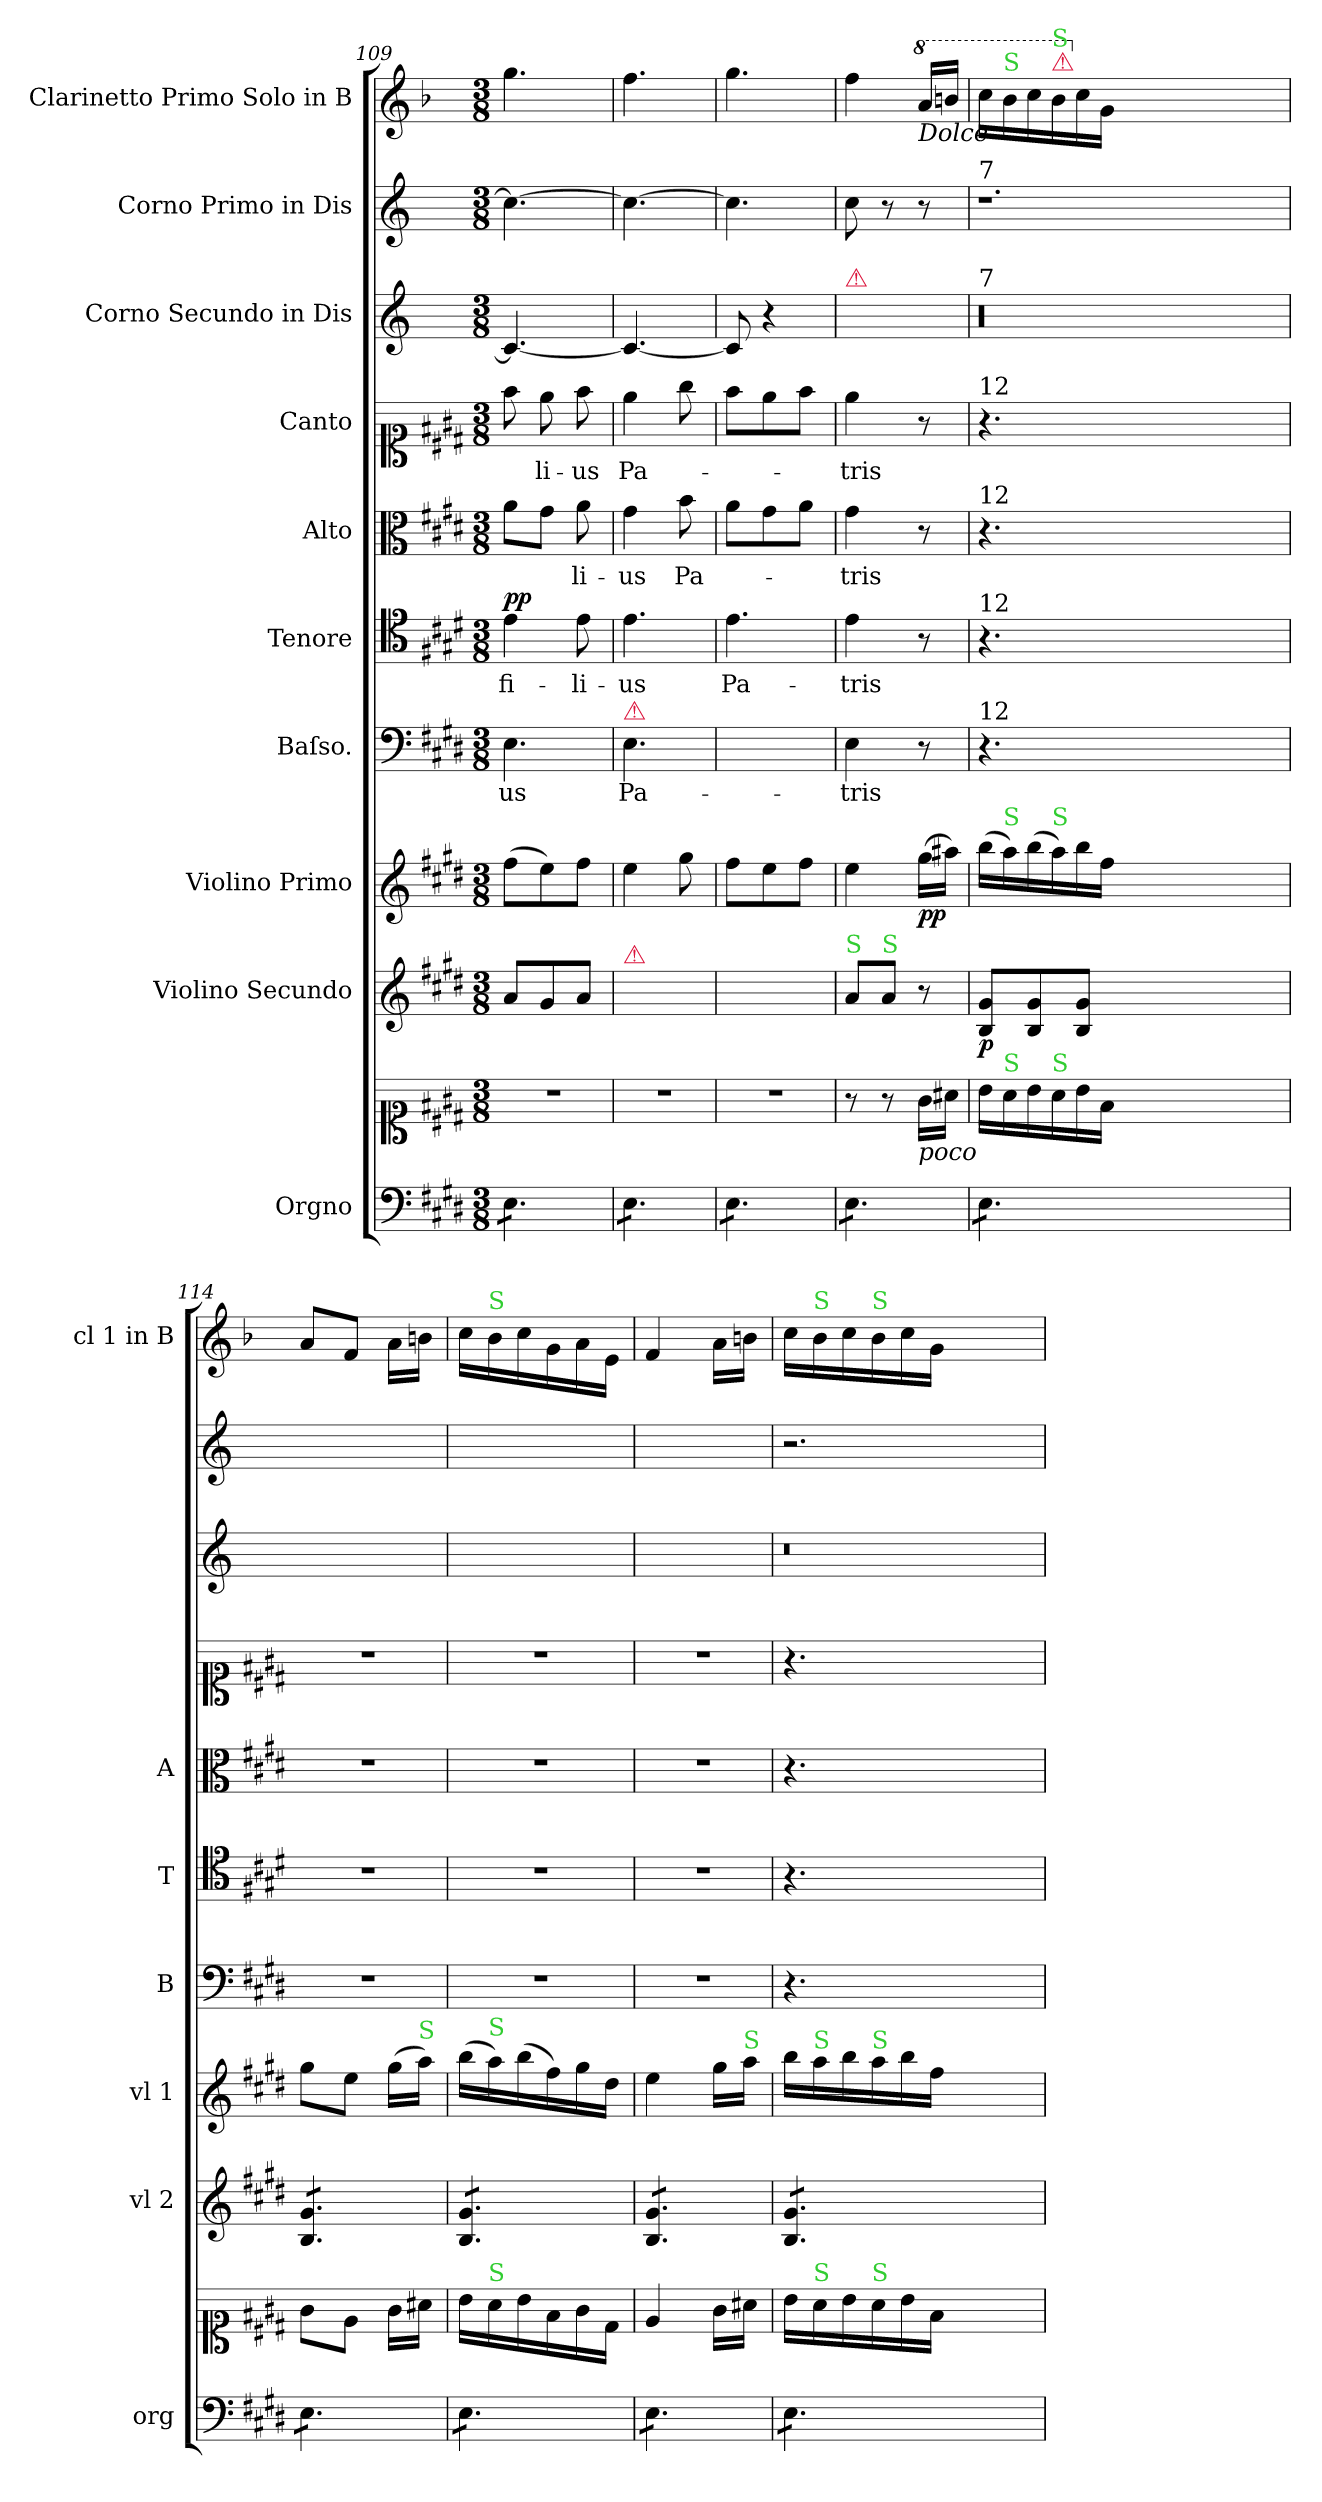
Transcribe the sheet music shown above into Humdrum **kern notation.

**kern	**kern	**kern	**dynam	**kern	**dynam	**kern	**text	**kern	**text	**dynam	**kern	**text	**kern	**text	**kern	**kern	**kern
*part10	*part10	*part9	*part9	*part8	*part8	*part7	*part7	*part6	*part6	*part6	*part5	*part5	*part4	*part4	*part3	*part2	*part1
*staff11	*staff10	*staff9	*staff9	*staff8	*staff8	*staff7	*staff7	*staff6	*staff6	*staff6	*staff5	*staff5	*staff4	*staff4	*staff3	*staff2	*staff1
*I"Orgno	*	*I"Violino Secundo	*	*I"Violino Primo	*	*I"Baſso.	*	*I"Tenore	*	*	*I"Alto	*	*I"Canto	*	*I"Corno Secundo in Dis	*I"Corno Primo in Dis	*I"Clarinetto Primo Solo in B
*I'org	*	*I'vl 2	*	*I'vl 1	*	*I'B	*	*I'T	*	*	*I'A	*	*	*	*	*	*I'cl 1 in B
*clefF4	*clefC1	*clefG2	*	*clefG2	*	*clefF4	*	*clefC4	*	*	*clefC3	*	*clefC1	*	*clefG2	*clefG2	*clefG2
*	*	*	*	*	*	*	*	*	*	*	*	*	*	*	*ITrd5c8	*ITrd5c8	*ITrd1c1
*k[f#c#g#d#]	*k[f#c#g#d#]	*k[f#c#g#d#]	*	*k[f#c#g#d#]	*	*k[f#c#g#d#]	*	*k[f#c#g#d#]	*	*	*k[f#c#g#d#]	*	*k[f#c#g#d#]	*	*k[f#c#g#d#]	*k[f#c#g#d#]	*k[f#c#g#d#]
*E:	*E:	*E:	*	*E:	*	*E:	*	*E:	*	*	*E:	*	*E:	*	*E:	*E:	*E:
*M3/8	*M3/8	*M3/8	*	*M3/8	*	*M3/8	*	*M3/8	*	*	*M3/8	*	*M3/8	*	*M3/8	*M3/8	*M3/8
=109	=109	=109	=109	=109	=109	=109	=109	=109	=109	=109	=109	=109	=109	=109	=109	=109	=109
!	!	!	!	!	!	!	!	!	!	!LO:DY:b	!	!	!	!	!	!	!
*tremolo	*	*	*	*	*	*	*	*	*	*	*	*	*	*	*	*	*
8E\L	4.r	8a/L	.	(8ff#\L	.	4.E\	-us	4e\	fi-	pp	8a\L	.	8ff#\	.	4.E/_	4.e\_	4.ff#\
8E\	.	8g#/	.	8ee\)	.	.	.	.	.	.	8g#\J	.	8ee\	-li-	.	.	.
8E\J	.	8a/J	.	8ff#\J	.	.	.	8e\	-li-	.	8a\	-li-	8ff#\	-us	.	.	.
=110	=110	=110	=110	=110	=110	=110	=110	=110	=110	=110	=110	=110	=110	=110	=110	=110	=110
!	!	!	!	!	!	!LO:TX:a:color=crimson:t=⚠	!	!	!	!	!	!	!	!	!	!	!
!	!	!LO:TX:a:color=crimson:t=⚠	!	!	!	!	!	!	!	!	!	!	!	!	!	!	!
8E\L	4.r	4e/yy	.	4ee\	.	4.E\	Pa-	4.e\	-us	.	4g#\	-us	4ee\	Pa-	4.E/_	4.e\_	4.ee\
8E\	.	.	.	.	.	.	.	.	.	.	.	.	.	.	.	.	.
8E\J	.	8b/yy	.	8gg#\	.	.	.	.	.	.	8b\	Pa-	8gg#\	.	.	.	.
=111	=111	=111	=111	=111	=111	=111	=111	=111	=111	=111	=111	=111	=111	=111	=111	=111	=111
8E\L	4.r	8a/Lyy	.	8ff#\L	.	4.E\yy	.	4.e\	Pa-	.	8a\L	.	8ff#\L	.	8E/]	4.e\]	4.ff#\
8E\	.	8g#/yy	.	8ee\	.	.	.	.	.	.	8g#\	.	8ee\	.	4r	.	.
8E\J	.	8a/Jyy	.	8ff#\J	.	.	.	.	.	.	8a\J	.	8ff#\J	.	.	.	.
=112	=112	=112	=112	=112	=112	=112	=112	=112	=112	=112	=112	=112	=112	=112	=112	=112	=112
!	!	!	!	!	!	!	!	!	!	!	!	!	!	!	!LO:TX:a:color=crimson:t=⚠	!	!
!	!	!LO:TX:a:color=limegreen:t=S	!	!	!	!	!	!	!	!	!	!	!	!	!	!	!
8E\L	8r	8a/L	.	4ee\	.	4E\	-tris	4e\	-tris	.	4g#\	-tris	4ee\	-tris	4.ryy	8e\	4ee\
!	!	!LO:TX:a:color=limegreen:t=S	!	!	!	!	!	!	!	!	!	!	!	!	!	!	!
8E\	8r	8a/J	.	.	.	.	.	.	.	.	.	.	.	.	.	8r	.
*	*	*	*	*	*	*	*	*	*	*	*	*	*	*	*	*	*8va
!	!	!	!	!	!	!	!	!	!	!	!	!	!	!	!	!	!LO:TX:b:i:t=Dolce
!	!LO:TX:b:i:t=poco	!	!	!	!	!	!	!	!	!	!	!	!	!	!	!	!
8E\J	16g#\LL	8r	.	(16gg#\LL	pp.	8r	.	8r	.	.	8r	.	8r	.	.	8r	16gg#/LL
.	16a#X\JJ	.	.	16aa#X\JJ)	.	.	.	.	.	.	.	.	.	.	.	.	16aa#X/JJ
=113	=113	=113	=113	=113	=113	=113	=113	=113	=113	=113	=113	=113	=113	=113	=113	=113	=113
!	!	!	!	!	!	!	!	!	!	!	!	!	!	!	!	!LO:TX:a:t=7	!
!	!	!	!	!	!	!	!	!	!	!	!	!	!	!	!LO:TX:a:t=7	!	!
!	!	!	!	!	!	!	!	!	!	!	!	!	!LO:TX:a:t=12	!	!	!	!
!	!	!	!	!	!	!	!	!	!	!	!LO:TX:a:t=12	!	!	!	!	!	!
!	!	!	!	!	!	!	!	!LO:TX:a:t=12	!	!	!	!	!	!	!	!	!
!	!	!	!	!	!	!LO:TX:a:t=12	!	!	!	!	!	!	!	!	!	!	!
!	!	!	!	!	!	!	!	!	!	!	!	!	!	!	!LO:N:vis=00	!	!
8E\L	16b\LL	8B/ 8g#/L	p	(16bb\LL	.	4.r	.	4.r	.	.	4.r	.	4.r	.	1.r	1.r	16bb\LL
!	!	!	!	!	!	!	!	!	!	!	!	!	!	!	!	!	!LO:TX:a:color=limegreen:t=S
!	!	!	!	!LO:TX:a:color=limegreen:t=S	!	!	!	!	!	!	!	!	!	!	!	!	!
!	!LO:TX:a:color=limegreen:t=S	!	!	!	!	!	!	!	!	!	!	!	!	!	!	!	!
.	16a\	.	.	16aa\)	.	.	.	.	.	.	.	.	.	.	.	.	16aa\
8E\	16b\	8B/ 8g#/	.	(16bb\	.	.	.	.	.	.	.	.	.	.	.	.	16bb\
!	!	!	!	!	!	!	!	!	!	!	!	!	!	!	!	!	!LO:TX:a:color=crimson:t=⚠
!	!	!	!	!	!	!	!	!	!	!	!	!	!	!	!	!	!LO:TX:a:color=limegreen:t=S
!	!	!	!	!LO:TX:a:color=limegreen:t=S	!	!	!	!	!	!	!	!	!	!	!	!	!
!	!LO:TX:a:color=limegreen:t=S	!	!	!	!	!	!	!	!	!	!	!	!	!	!	!	!
.	16a\	.	.	16aa\)	.	.	.	.	.	.	.	.	.	.	.	.	16aa\
*	*	*	*	*	*	*	*	*	*	*	*	*	*	*	*	*	*X8va
8E\J	16b\	8B/ 8g#/J	.	16bb\	.	.	.	.	.	.	.	.	.	.	.	.	16b\
.	16f#/JJ	.	.	16ff#\JJ	.	.	.	.	.	.	.	.	.	.	.	.	16f#/JJ
1ryy	1ryy	1ryy	.	1ryy	.	1ryy	.	1ryy	.	.	1ryy	.	1ryy	.	.	.	1ryy
8ryy	8ryy	8ryy	.	8ryy	.	8ryy	.	8ryy	.	.	8ryy	.	8ryy	.	.	.	8ryy
=114	=114	=114	=114	=114	=114	=114	=114	=114	=114	=114	=114	=114	=114	=114	=114	=114	=114
*	*	*tremolo	*	*	*	*	*	*	*	*	*	*	*	*	*	*	*
8E\L	8g#\L	8B/ 8g#/L	.	8gg#\L	.	4.r	.	4.r	.	.	4.r	.	4.r	.	4.ryy	4.ryy	8g#/L
8E\	8e\J	8B/ 8g#/	.	8ee\J	.	.	.	.	.	.	.	.	.	.	.	.	8e/J
8E\J	16g#\LL	8B/ 8g#/J	.	(16gg#\LL	.	.	.	.	.	.	.	.	.	.	.	.	16g#\LL
!	!	!	!	!LO:TX:a:color=limegreen:t=S	!	!	!	!	!	!	!	!	!	!	!	!	!
.	16a#X\JJ	.	.	16aa\JJ)	.	.	.	.	.	.	.	.	.	.	.	.	16a#X\JJ
=115	=115	=115	=115	=115	=115	=115	=115	=115	=115	=115	=115	=115	=115	=115	=115	=115	=115
8E\L	16b\LL	8B/ 8g#/L	.	(16bb\LL	.	4.r	.	4.r	.	.	4.r	.	4.r	.	4.ryy	4.ryy	16b\LL
!	!	!	!	!	!	!	!	!	!	!	!	!	!	!	!	!	!LO:TX:a:color=limegreen:t=S
!	!	!	!	!LO:TX:a:color=limegreen:t=S	!	!	!	!	!	!	!	!	!	!	!	!	!
!	!LO:TX:a:color=limegreen:t=S	!	!	!	!	!	!	!	!	!	!	!	!	!	!	!	!
.	16a\	.	.	16aa\)	.	.	.	.	.	.	.	.	.	.	.	.	16a\
8E\	16b\	8B/ 8g#/	.	(16bb\	.	.	.	.	.	.	.	.	.	.	.	.	16b\
.	16f#/	.	.	16ff#\)	.	.	.	.	.	.	.	.	.	.	.	.	16f#\
8E\J	16g#\	8B/ 8g#/J	.	16gg#\	.	.	.	.	.	.	.	.	.	.	.	.	16g#/
.	16d#/JJ	.	.	16dd#\JJ	.	.	.	.	.	.	.	.	.	.	.	.	16d#\JJ
=116	=116	=116	=116	=116	=116	=116	=116	=116	=116	=116	=116	=116	=116	=116	=116	=116	=116
8E\L	4e/	8B/ 8g#/L	.	4ee\	.	4.r	.	4.r	.	.	4.r	.	4.r	.	4.ryy	4.ryy	4e/
8E\	.	8B/ 8g#/	.	.	.	.	.	.	.	.	.	.	.	.	.	.	.
8E\J	16g#\LL	8B/ 8g#/J	.	16gg#\LL	.	.	.	.	.	.	.	.	.	.	.	.	16g#\LL
!	!	!	!	!LO:TX:a:color=limegreen:t=S	!	!	!	!	!	!	!	!	!	!	!	!	!
.	16a#X\JJ	.	.	16aa\JJ	.	.	.	.	.	.	.	.	.	.	.	.	16a#X\JJ
=117	=117	=117	=117	=117	=117	=117	=117	=117	=117	=117	=117	=117	=117	=117	=117	=117	=117
!	!	!	!	!	!	!	!	!	!	!	!	!	!	!	!LO:N:vis=0	!	!
8E\L	16b\LL	8B/ 8g#/L	.	16bb\LL	.	4.r	.	4.r	.	.	4.r	.	4.r	.	2.r	2.r	16b\LL
!	!	!	!	!	!	!	!	!	!	!	!	!	!	!	!	!	!LO:TX:a:color=limegreen:t=S
!	!	!	!	!LO:TX:a:color=limegreen:t=S	!	!	!	!	!	!	!	!	!	!	!	!	!
!	!LO:TX:a:color=limegreen:t=S	!	!	!	!	!	!	!	!	!	!	!	!	!	!	!	!
.	16a\	.	.	16aa\	.	.	.	.	.	.	.	.	.	.	.	.	16a\
8E\	16b\	8B/ 8g#/	.	16bb\	.	.	.	.	.	.	.	.	.	.	.	.	16b\
!	!	!	!	!	!	!	!	!	!	!	!	!	!	!	!	!	!LO:TX:a:color=limegreen:t=S
!	!	!	!	!LO:TX:a:color=limegreen:t=S	!	!	!	!	!	!	!	!	!	!	!	!	!
!	!LO:TX:a:color=limegreen:t=S	!	!	!	!	!	!	!	!	!	!	!	!	!	!	!	!
.	16a\	.	.	16aa\	.	.	.	.	.	.	.	.	.	.	.	.	16a\
8E\J	16b\	8B/ 8g#/J	.	16bb\	.	.	.	.	.	.	.	.	.	.	.	.	16b\
*	*	*Xtremolo	*	*	*	*	*	*	*	*	*	*	*	*	*	*	*
*Xtremolo	*	*	*	*	*	*	*	*	*	*	*	*	*	*	*	*	*
.	16f#/JJ	.	.	16ff#\JJ	.	.	.	.	.	.	.	.	.	.	.	.	16f#\JJ
4.ryy	4.ryy	4.ryy	.	4.ryy	.	4.ryy	.	4.ryy	.	.	4.ryy	.	4.ryy	.	.	.	4.ryy
=	=	=	=	=	=	=	=	=	=	=	=	=	=	=	=	=	=
*-	*-	*-	*-	*-	*-	*-	*-	*-	*-	*-	*-	*-	*-	*-	*-	*-	*-
